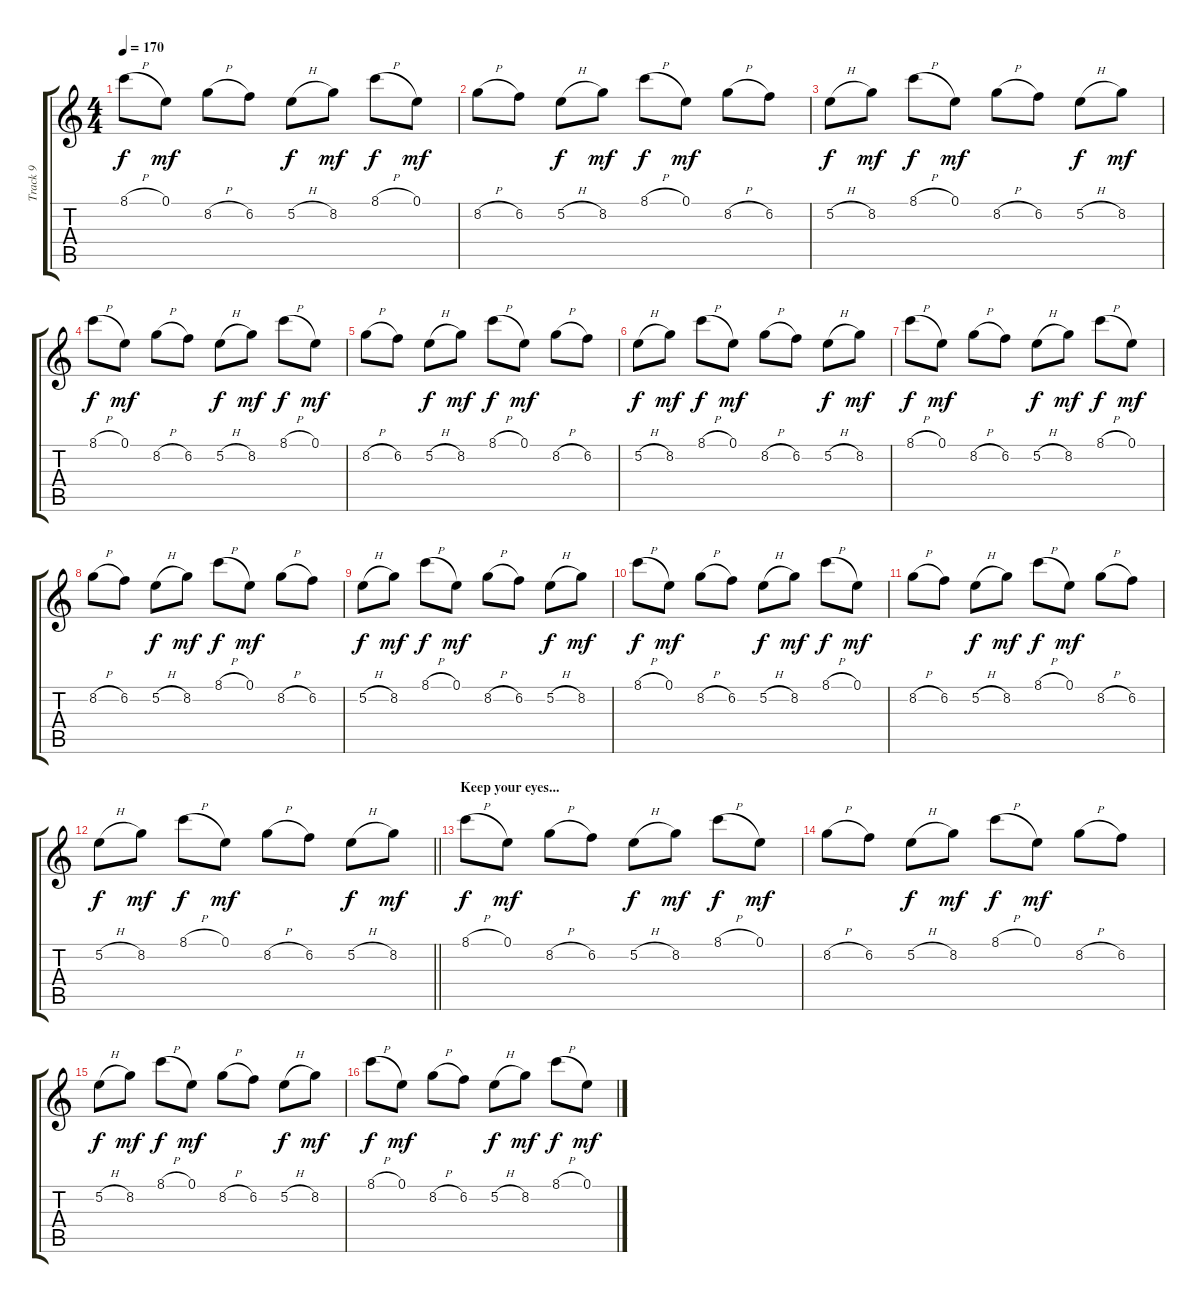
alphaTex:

\track ("Track 9" "Track 9") {instrument acousticguitarsteel}
\staff {score tabs}
\tuning (E4 B3 G3 D3 A2 E2) {hide}
\ts (4 4)
\tempo 170
\clef g2
\ks c
8.1{h}.8{dy f} 0.1.8{dy mf} 8.2{h}.8 6.2.8 5.2{h}.8{dy f} 8.2.8{dy mf} 8.1{h}.8{dy f} 0.1.8{dy mf} |
8.2{h}.8 6.2.8 5.2{h}.8{dy f} 8.2.8{dy mf} 8.1{h}.8{dy f} 0.1.8{dy mf} 8.2{h}.8 6.2.8 |
5.2{h}.8{dy f} 8.2.8{dy mf} 8.1{h}.8{dy f} 0.1.8{dy mf} 8.2{h}.8 6.2.8 5.2{h}.8{dy f} 8.2.8{dy mf} |
8.1{h}.8{dy f} 0.1.8{dy mf} 8.2{h}.8 6.2.8 5.2{h}.8{dy f} 8.2.8{dy mf} 8.1{h}.8{dy f} 0.1.8{dy mf} |
8.2{h}.8 6.2.8 5.2{h}.8{dy f} 8.2.8{dy mf} 8.1{h}.8{dy f} 0.1.8{dy mf} 8.2{h}.8 6.2.8 |
5.2{h}.8{dy f} 8.2.8{dy mf} 8.1{h}.8{dy f} 0.1.8{dy mf} 8.2{h}.8 6.2.8 5.2{h}.8{dy f} 8.2.8{dy mf} |
8.1{h}.8{dy f} 0.1.8{dy mf} 8.2{h}.8 6.2.8 5.2{h}.8{dy f} 8.2.8{dy mf} 8.1{h}.8{dy f} 0.1.8{dy mf} |
8.2{h}.8 6.2.8 5.2{h}.8{dy f} 8.2.8{dy mf} 8.1{h}.8{dy f} 0.1.8{dy mf} 8.2{h}.8 6.2.8 |
5.2{h}.8{dy f} 8.2.8{dy mf} 8.1{h}.8{dy f} 0.1.8{dy mf} 8.2{h}.8 6.2.8 5.2{h}.8{dy f} 8.2.8{dy mf} |
8.1{h}.8{dy f} 0.1.8{dy mf} 8.2{h}.8 6.2.8 5.2{h}.8{dy f} 8.2.8{dy mf} 8.1{h}.8{dy f} 0.1.8{dy mf} |
8.2{h}.8 6.2.8 5.2{h}.8{dy f} 8.2.8{dy mf} 8.1{h}.8{dy f} 0.1.8{dy mf} 8.2{h}.8 6.2.8 |
\barLineRight lightlight
5.2{h}.8{dy f} 8.2.8{dy mf} 8.1{h}.8{dy f} 0.1.8{dy mf} 8.2{h}.8 6.2.8 5.2{h}.8{dy f} 8.2.8{dy mf} |
\section ("" "Keep your eyes...")
8.1{h}.8{dy f} 0.1.8{dy mf} 8.2{h}.8 6.2.8 5.2{h}.8{dy f} 8.2.8{dy mf} 8.1{h}.8{dy f} 0.1.8{dy mf} |
8.2{h}.8 6.2.8 5.2{h}.8{dy f} 8.2.8{dy mf} 8.1{h}.8{dy f} 0.1.8{dy mf} 8.2{h}.8 6.2.8 |
5.2{h}.8{dy f} 8.2.8{dy mf} 8.1{h}.8{dy f} 0.1.8{dy mf} 8.2{h}.8 6.2.8 5.2{h}.8{dy f} 8.2.8{dy mf} |
8.1{h}.8{dy f} 0.1.8{dy mf} 8.2{h}.8 6.2.8 5.2{h}.8{dy f} 8.2.8{dy mf} 8.1{h}.8{dy f} 0.1.8{dy mf}
